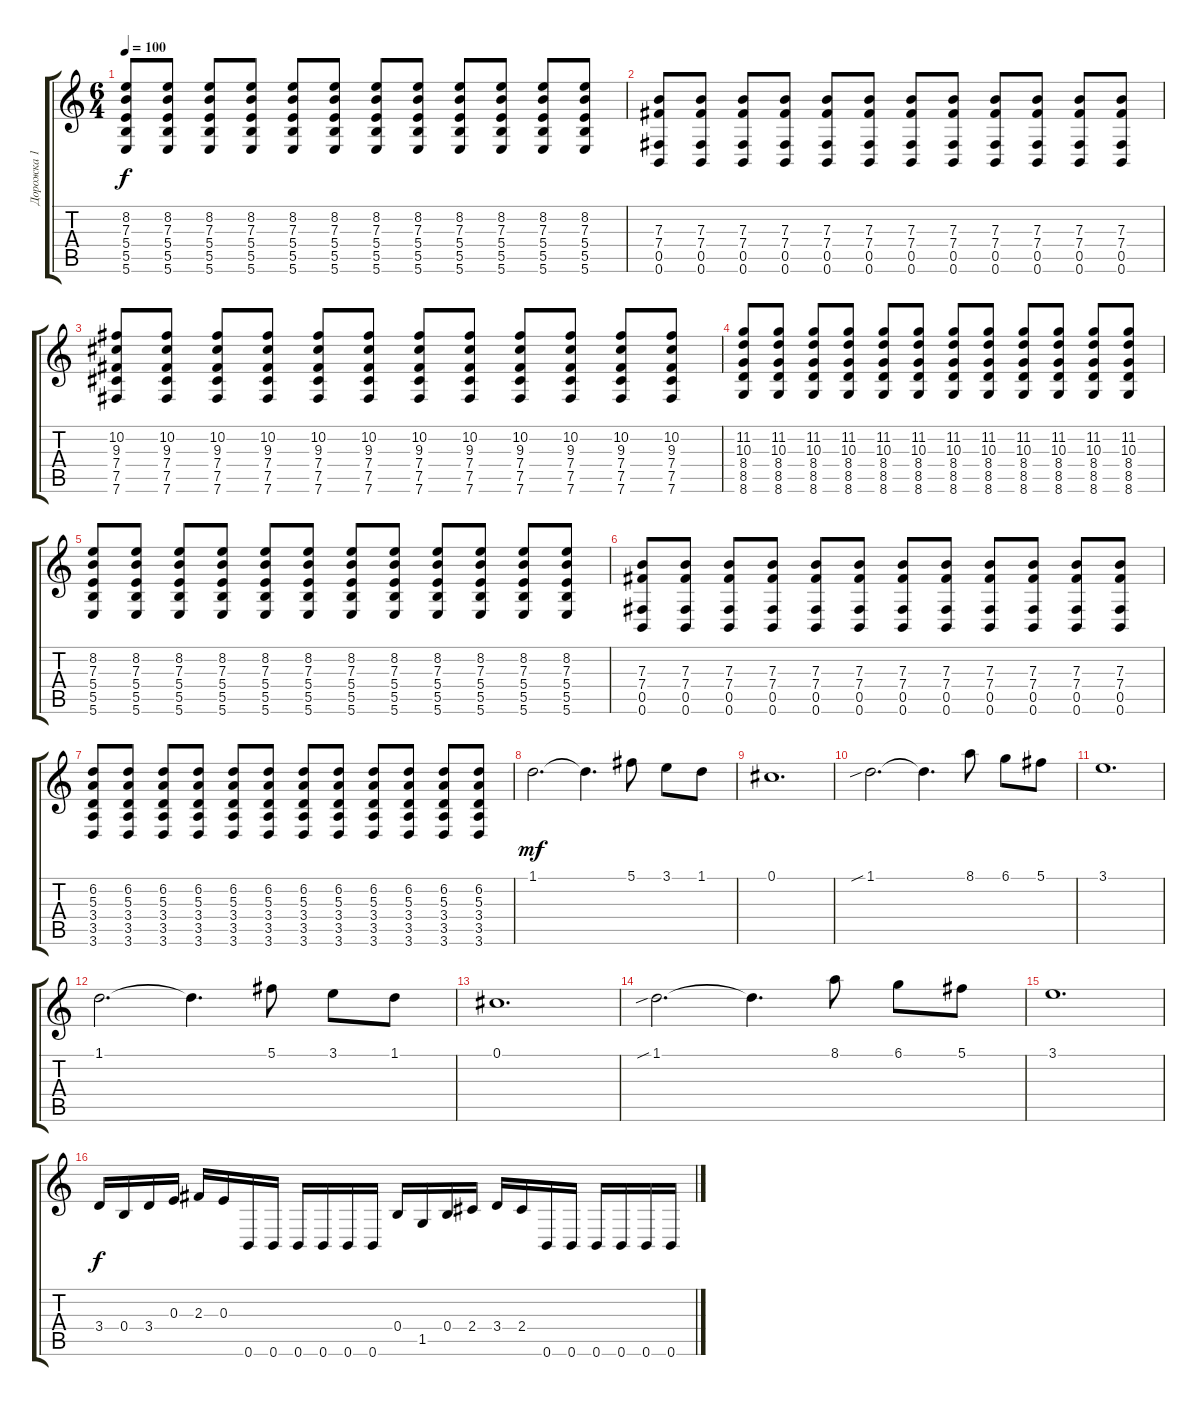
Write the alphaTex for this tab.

\track ("Дорожка 1" "Дорожка 1") {instrument distortionguitar}
\staff {score tabs}
\tuning (Db4 Ab3 E3 B2 Gb2 B1) {hide}
\ts (6 4)
\tempo 100
\clef g2
\ks c
(8.2 7.3 5.4 5.5 5.6).8{dy f} (8.2 7.3 5.4 5.5 5.6).8 (8.2 7.3 5.4 5.5 5.6).8 (8.2 7.3 5.4 5.5 5.6).8 (8.2 7.3 5.4 5.5 5.6).8 (8.2 7.3 5.4 5.5 5.6).8 (8.2 7.3 5.4 5.5 5.6).8 (8.2 7.3 5.4 5.5 5.6).8 (8.2 7.3 5.4 5.5 5.6).8 (8.2 7.3 5.4 5.5 5.6).8 (8.2 7.3 5.4 5.5 5.6).8 (8.2 7.3 5.4 5.5 5.6).8 |
(7.3 7.4 0.5 0.6).8 (7.3 7.4 0.5 0.6).8 (7.3 7.4 0.5 0.6).8 (7.3 7.4 0.5 0.6).8 (7.3 7.4 0.5 0.6).8 (7.3 7.4 0.5 0.6).8 (7.3 7.4 0.5 0.6).8 (7.3 7.4 0.5 0.6).8 (7.3 7.4 0.5 0.6).8 (7.3 7.4 0.5 0.6).8 (7.3 7.4 0.5 0.6).8 (7.3 7.4 0.5 0.6).8 |
(10.2 9.3 7.4 7.5 7.6).8 (10.2 9.3 7.4 7.5 7.6).8 (10.2 9.3 7.4 7.5 7.6).8 (10.2 9.3 7.4 7.5 7.6).8 (10.2 9.3 7.4 7.5 7.6).8 (10.2 9.3 7.4 7.5 7.6).8 (10.2 9.3 7.4 7.5 7.6).8 (10.2 9.3 7.4 7.5 7.6).8 (10.2 9.3 7.4 7.5 7.6).8 (10.2 9.3 7.4 7.5 7.6).8 (10.2 9.3 7.4 7.5 7.6).8 (10.2 9.3 7.4 7.5 7.6).8 |
(11.2 10.3 8.4 8.5 8.6).8 (11.2 10.3 8.4 8.5 8.6).8 (11.2 10.3 8.4 8.5 8.6).8 (11.2 10.3 8.4 8.5 8.6).8 (11.2 10.3 8.4 8.5 8.6).8 (11.2 10.3 8.4 8.5 8.6).8 (11.2 10.3 8.4 8.5 8.6).8 (11.2 10.3 8.4 8.5 8.6).8 (11.2 10.3 8.4 8.5 8.6).8 (11.2 10.3 8.4 8.5 8.6).8 (11.2 10.3 8.4 8.5 8.6).8 (11.2 10.3 8.4 8.5 8.6).8 |
(8.2 7.3 5.4 5.5 5.6).8 (8.2 7.3 5.4 5.5 5.6).8 (8.2 7.3 5.4 5.5 5.6).8 (8.2 7.3 5.4 5.5 5.6).8 (8.2 7.3 5.4 5.5 5.6).8 (8.2 7.3 5.4 5.5 5.6).8 (8.2 7.3 5.4 5.5 5.6).8 (8.2 7.3 5.4 5.5 5.6).8 (8.2 7.3 5.4 5.5 5.6).8 (8.2 7.3 5.4 5.5 5.6).8 (8.2 7.3 5.4 5.5 5.6).8 (8.2 7.3 5.4 5.5 5.6).8 |
(7.3 7.4 0.5 0.6).8 (7.3 7.4 0.5 0.6).8 (7.3 7.4 0.5 0.6).8 (7.3 7.4 0.5 0.6).8 (7.3 7.4 0.5 0.6).8 (7.3 7.4 0.5 0.6).8 (7.3 7.4 0.5 0.6).8 (7.3 7.4 0.5 0.6).8 (7.3 7.4 0.5 0.6).8 (7.3 7.4 0.5 0.6).8 (7.3 7.4 0.5 0.6).8 (7.3 7.4 0.5 0.6).8 |
(6.2 5.3 3.4 3.5 3.6).8 (6.2 5.3 3.4 3.5 3.6).8 (6.2 5.3 3.4 3.5 3.6).8 (6.2 5.3 3.4 3.5 3.6).8 (6.2 5.3 3.4 3.5 3.6).8 (6.2 5.3 3.4 3.5 3.6).8 (6.2 5.3 3.4 3.5 3.6).8 (6.2 5.3 3.4 3.5 3.6).8 (6.2 5.3 3.4 3.5 3.6).8 (6.2 5.3 3.4 3.5 3.6).8 (6.2 5.3 3.4 3.5 3.6).8 (6.2 5.3 3.4 3.5 3.6).8 |
1.1.2{d dy mf} 1.1{t}.4{d} 5.1.8 3.1.8 1.1.8 |
0.1.1{d} |
1.1{sib}.2{d} 1.1{t}.4{d} 8.1.8 6.1.8 5.1.8 |
3.1.1{d} |
1.1.2{d} 1.1{t}.4{d} 5.1.8 3.1.8 1.1.8 |
0.1.1{d} |
1.1{sib}.2{d} 1.1{t}.4{d} 8.1.8 6.1.8 5.1.8 |
3.1.1{d} |
3.4.16{dy f} 0.4.16 3.4.16 0.3.16 2.3.16 0.3.16 0.6.16 0.6.16 0.6.16 0.6.16 0.6.16 0.6.16 0.4.16 1.5.16 0.4.16 2.4.16 3.4.16 2.4.16 0.6.16 0.6.16 0.6.16 0.6.16 0.6.16 0.6.16
